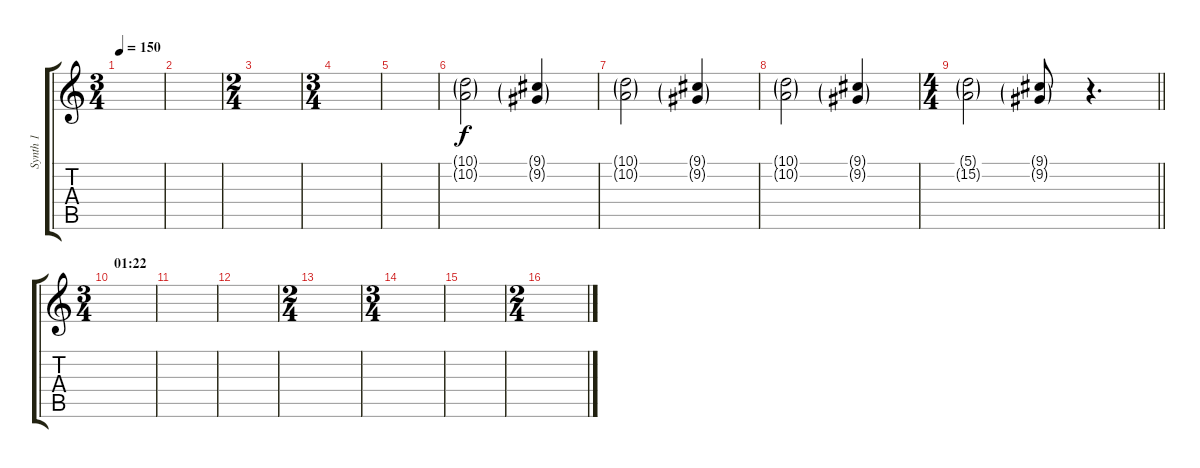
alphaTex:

\track ("Synth 1" "Synth 1") {instrument stringensemble2}
\staff {score tabs}
\tuning (E4 B3 G3 D3 A2 E2) {hide}
\ts (3 4)
\tempo 150
\clef g2
\ks c
|
|
\ts (2 4)
|
\ts (3 4)
|
|
(10.1{g} 10.2{g}).2 (9.1{g} 9.2{g}).4 |
(10.1{g} 10.2{g}).2 (9.1{g} 9.2{g}).4 |
(10.1{g} 10.2{g}).2 (9.1{g} 9.2{g}).4 |
\ts (4 4)
\barLineRight lightlight
(5.1{g} 15.2{g}).2 (9.1{g} 9.2{g}).8 r.4{d} |
\ts (3 4)
\section ("" "01:22")
|
|
|
\ts (2 4)
|
\ts (3 4)
|
|
\ts (2 4)
